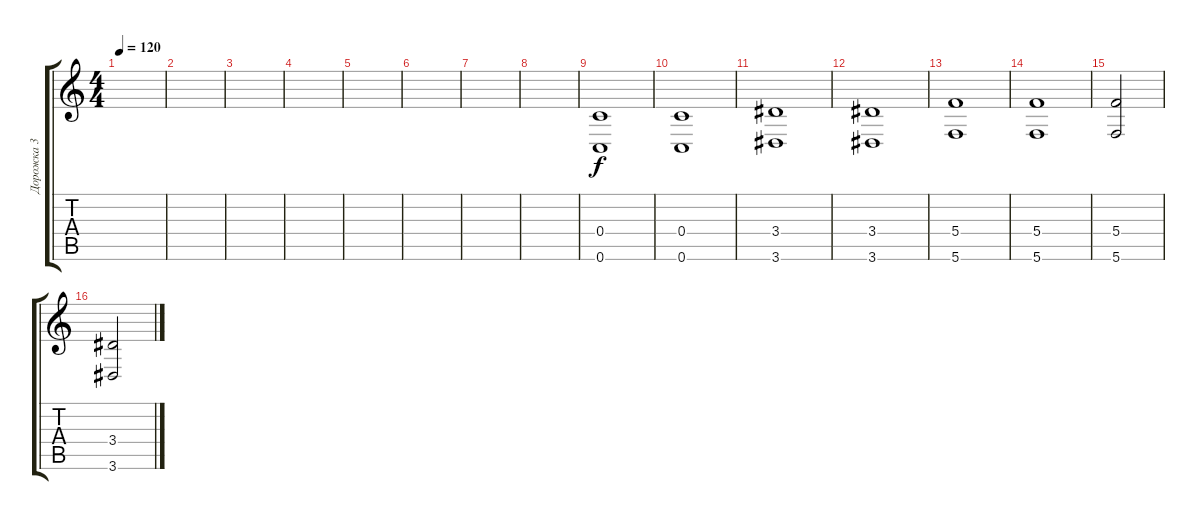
\track ("Дорожка 3" "Дорожка 3") {instrument electricguitarclean}
\staff {score tabs}
\tuning (D4 A3 F3 C3 G2 C2) {hide}
\ts (4 4)
\tempo 120
\clef g2
\ks c
|
|
|
|
|
|
|
|
(0.4 0.6).1 |
(0.4 0.6).1 |
(3.4 3.6).1 |
(3.4 3.6).1 |
(5.4 5.6).1 |
(5.4 5.6).1 |
(5.4 5.6).2 |
(3.4 3.6).2
